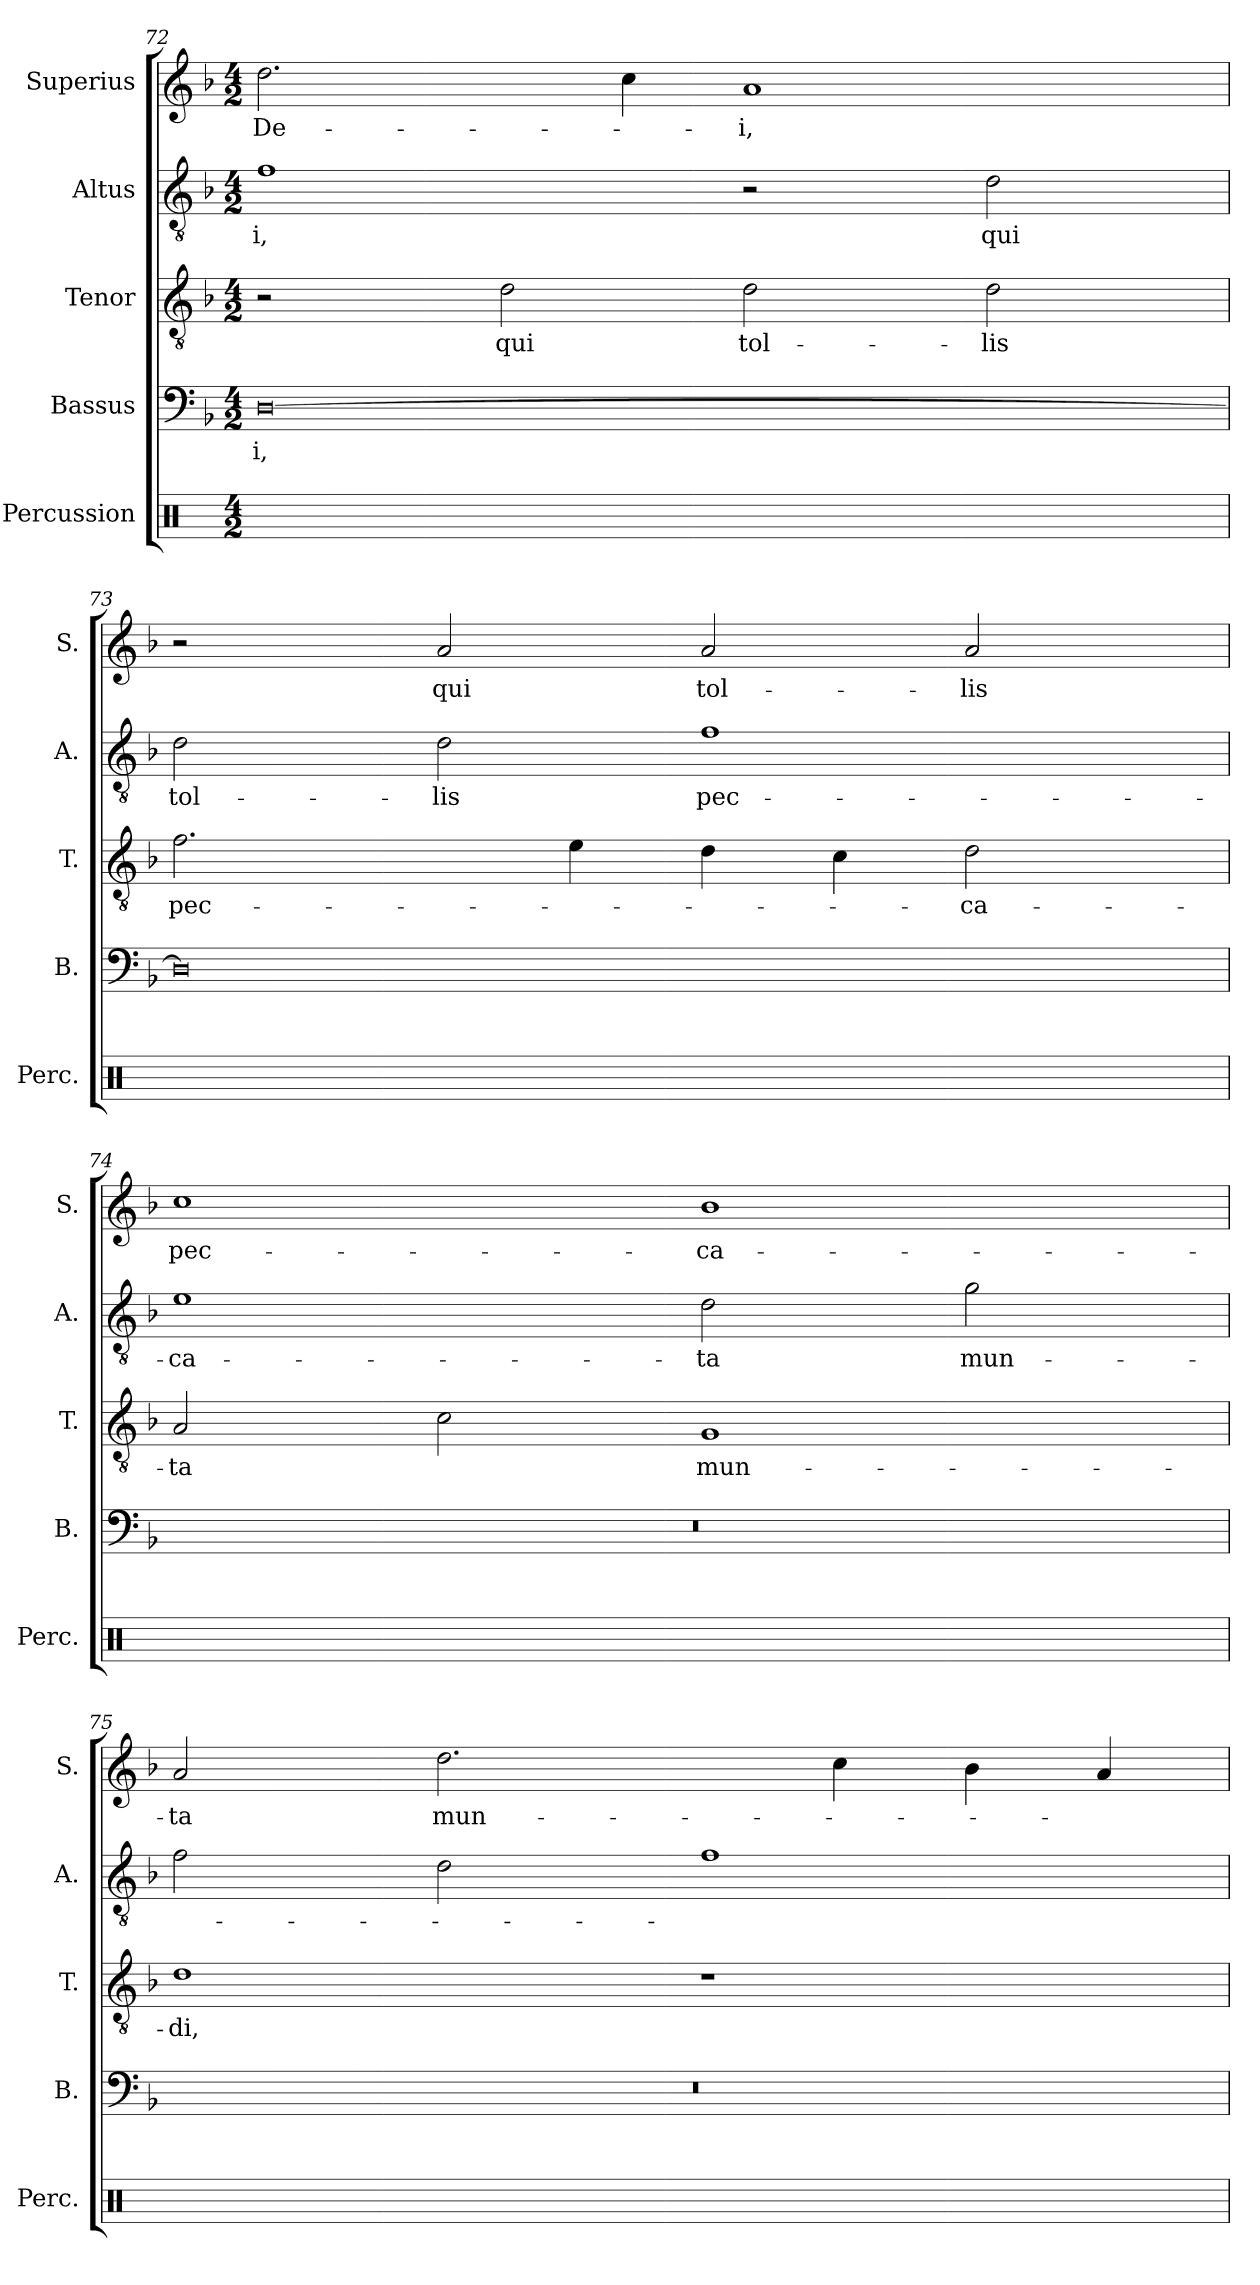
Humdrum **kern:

**kern	**kern	**text	**kern	**text	**kern	**text	**kern	**text
*part5	*part4	*part4	*part3	*part3	*part2	*part2	*part1	*part1
*staff5	*staff4	*staff4	*staff3	*staff3	*staff2	*staff2	*staff1	*staff1
*I"Percussion	*I"Bassus	*	*I"Tenor	*	*I"Altus	*	*I"Superius	*
*I'Perc.	*I'B.	*	*I'T.	*	*I'A.	*	*I'S.	*
*clefX	*clefF4	*	*clefGv2	*	*clefGv2	*	*clefG2	*
*	*	*	*ITrd7c12	*	*ITrd7c12	*	*	*
*k[]	*k[b-]	*	*k[b-]	*	*k[b-]	*	*k[b-]	*
*C:	*F:	*	*F:	*	*F:	*	*F:	*
*M4/2	*M4/2	*	*M4/2	*	*M4/2	*	*M4/2	*
=72	=72	=72	=72	=72	=72	=72	=72	=72
!	!	!LO:LY:b:color=#000000	!	!	!	!	!	!
!	!	!	!	!	!	!LO:LY:b:color=#000000	!	!
!	!	!	!	!	!	!	!	!LO:LY:b:color=#000000
16Rei/LLyy	[>0Di	-i,	2r	.	1Fi	-i,	2.ddi\	De-
16Rei/yy	.	.	.	.	.	.	.	.
16Rei/yy	.	.	.	.	.	.	.	.
16Rei/JJyy	.	.	.	.	.	.	.	.
16Rei/LLyy	.	.	.	.	.	.	.	.
16Rei/yy	.	.	.	.	.	.	.	.
16Rei/yy	.	.	.	.	.	.	.	.
16Rei/JJyy	.	.	.	.	.	.	.	.
!	!	!	!	!LO:LY:b:color=#000000	!	!	!	!
16Rei/LLyy	.	.	2Di\	qui	.	.	.	.
16Rei/yy	.	.	.	.	.	.	.	.
16Rei/yy	.	.	.	.	.	.	.	.
16Rei/JJyy	.	.	.	.	.	.	.	.
16Rei/LLyy	.	.	.	.	.	.	4cci\	.
16Rei/yy	.	.	.	.	.	.	.	.
16Rei/yy	.	.	.	.	.	.	.	.
16Rei/JJyy	.	.	.	.	.	.	.	.
!	!	!	!	!LO:LY:b:color=#000000	!	!	!	!
!	!	!	!	!	!	!	!	!LO:LY:b:color=#000000
16Rei/LLyy	.	.	2Di\	tol-	2r	.	1ai	-i,
16Rei/yy	.	.	.	.	.	.	.	.
16Rei/yy	.	.	.	.	.	.	.	.
16Rei/JJyy	.	.	.	.	.	.	.	.
16Rei/LLyy	.	.	.	.	.	.	.	.
16Rei/yy	.	.	.	.	.	.	.	.
16Rei/yy	.	.	.	.	.	.	.	.
16Rei/JJyy	.	.	.	.	.	.	.	.
!	!	!	!	!LO:LY:b:color=#000000	!	!	!	!
!	!	!	!	!	!	!LO:LY:b:color=#000000	!	!
16Rei/LLyy	.	.	2Di\	-lis	2Di\	qui	.	.
16Rei/yy	.	.	.	.	.	.	.	.
16Rei/yy	.	.	.	.	.	.	.	.
16Rei/JJyy	.	.	.	.	.	.	.	.
16Rei/LLyy	.	.	.	.	.	.	.	.
16Rei/yy	.	.	.	.	.	.	.	.
16Rei/yy	.	.	.	.	.	.	.	.
16Rei/JJyy	.	.	.	.	.	.	.	.
=73	=73	=73	=73	=73	=73	=73	=73	=73
!	!	!	!	!LO:LY:b:color=#000000	!	!	!	!
!	!	!	!	!	!	!LO:LY:b:color=#000000	!	!
16Rei/LLyy	0Di]	.	2.Fi\	pec-	2Di\	tol-	2r	.
16Rei/yy	.	.	.	.	.	.	.	.
16Rei/yy	.	.	.	.	.	.	.	.
16Rei/JJyy	.	.	.	.	.	.	.	.
16Rei/LLyy	.	.	.	.	.	.	.	.
16Rei/yy	.	.	.	.	.	.	.	.
16Rei/yy	.	.	.	.	.	.	.	.
16Rei/JJyy	.	.	.	.	.	.	.	.
!	!	!	!	!	!	!LO:LY:b:color=#000000	!	!
!	!	!	!	!	!	!	!	!LO:LY:b:color=#000000
16Rei/LLyy	.	.	.	.	2Di\	-lis	2ai/	qui
16Rei/yy	.	.	.	.	.	.	.	.
16Rei/yy	.	.	.	.	.	.	.	.
16Rei/JJyy	.	.	.	.	.	.	.	.
16Rei/LLyy	.	.	4Ei\	.	.	.	.	.
16Rei/yy	.	.	.	.	.	.	.	.
16Rei/yy	.	.	.	.	.	.	.	.
16Rei/JJyy	.	.	.	.	.	.	.	.
!	!	!	!	!	!	!LO:LY:b:color=#000000	!	!
!	!	!	!	!	!	!	!	!LO:LY:b:color=#000000
16Rei/LLyy	.	.	4Di\	.	1Fi	pec-	2ai/	tol-
16Rei/yy	.	.	.	.	.	.	.	.
16Rei/yy	.	.	.	.	.	.	.	.
16Rei/JJyy	.	.	.	.	.	.	.	.
16Rei/LLyy	.	.	4Ci\	.	.	.	.	.
16Rei/yy	.	.	.	.	.	.	.	.
16Rei/yy	.	.	.	.	.	.	.	.
16Rei/JJyy	.	.	.	.	.	.	.	.
!	!	!	!	!LO:LY:b:color=#000000	!	!	!	!
!	!	!	!	!	!	!	!	!LO:LY:b:color=#000000
16Rei/LLyy	.	.	2Di\	-ca-	.	.	2ai/	-lis
16Rei/yy	.	.	.	.	.	.	.	.
16Rei/yy	.	.	.	.	.	.	.	.
16Rei/JJyy	.	.	.	.	.	.	.	.
16Rei/LLyy	.	.	.	.	.	.	.	.
16Rei/yy	.	.	.	.	.	.	.	.
16Rei/yy	.	.	.	.	.	.	.	.
16Rei/JJyy	.	.	.	.	.	.	.	.
!!LO:PB:g=z
=74	=74	=74	=74	=74	=74	=74	=74	=74
!	!LO:N:vis=1	!	!	!	!	!	!	!
!	!	!	!	!LO:LY:b:color=#000000	!	!	!	!
!	!	!	!	!	!	!LO:LY:b:color=#000000	!	!
!	!	!	!	!	!	!	!	!LO:LY:b:color=#000000
16Rei/LLyy	0r	.	2AAi/	-ta	1Ei	-ca-	1cci	pec-
16Rei/yy	.	.	.	.	.	.	.	.
16Rei/yy	.	.	.	.	.	.	.	.
16Rei/JJyy	.	.	.	.	.	.	.	.
16Rei/LLyy	.	.	.	.	.	.	.	.
16Rei/yy	.	.	.	.	.	.	.	.
16Rei/yy	.	.	.	.	.	.	.	.
16Rei/JJyy	.	.	.	.	.	.	.	.
16Rei/LLyy	.	.	2Ci\	.	.	.	.	.
16Rei/yy	.	.	.	.	.	.	.	.
16Rei/yy	.	.	.	.	.	.	.	.
16Rei/JJyy	.	.	.	.	.	.	.	.
16Rei/LLyy	.	.	.	.	.	.	.	.
16Rei/yy	.	.	.	.	.	.	.	.
16Rei/yy	.	.	.	.	.	.	.	.
16Rei/JJyy	.	.	.	.	.	.	.	.
!	!	!	!	!LO:LY:b:color=#000000	!	!	!	!
!	!	!	!	!	!	!LO:LY:b:color=#000000	!	!
!	!	!	!	!	!	!	!	!LO:LY:b:color=#000000
16Rei/LLyy	.	.	1GGi	mun-	2Di\	-ta	1b-i	-ca-
16Rei/yy	.	.	.	.	.	.	.	.
16Rei/yy	.	.	.	.	.	.	.	.
16Rei/JJyy	.	.	.	.	.	.	.	.
16Rei/LLyy	.	.	.	.	.	.	.	.
16Rei/yy	.	.	.	.	.	.	.	.
16Rei/yy	.	.	.	.	.	.	.	.
16Rei/JJyy	.	.	.	.	.	.	.	.
!	!	!	!	!	!	!LO:LY:b:color=#000000	!	!
16Rei/LLyy	.	.	.	.	2Gi\	mun-	.	.
16Rei/yy	.	.	.	.	.	.	.	.
16Rei/yy	.	.	.	.	.	.	.	.
16Rei/JJyy	.	.	.	.	.	.	.	.
16Rei/LLyy	.	.	.	.	.	.	.	.
16Rei/yy	.	.	.	.	.	.	.	.
16Rei/yy	.	.	.	.	.	.	.	.
16Rei/JJyy	.	.	.	.	.	.	.	.
=75	=75	=75	=75	=75	=75	=75	=75	=75
!	!LO:N:vis=1	!	!	!	!	!	!	!
!	!	!	!	!LO:LY:b:color=#000000	!	!	!	!
!	!	!	!	!	!	!	!	!LO:LY:b:color=#000000
16Rei/LLyy	0r	.	1Di	-di,	2Fi\	.	2ai/	-ta
16Rei/yy	.	.	.	.	.	.	.	.
16Rei/yy	.	.	.	.	.	.	.	.
16Rei/JJyy	.	.	.	.	.	.	.	.
16Rei/LLyy	.	.	.	.	.	.	.	.
16Rei/yy	.	.	.	.	.	.	.	.
16Rei/yy	.	.	.	.	.	.	.	.
16Rei/JJyy	.	.	.	.	.	.	.	.
!	!	!	!	!	!	!	!	!LO:LY:b:color=#000000
16Rei/LLyy	.	.	.	.	2Di\	.	2.ddi\	mun-
16Rei/yy	.	.	.	.	.	.	.	.
16Rei/yy	.	.	.	.	.	.	.	.
16Rei/JJyy	.	.	.	.	.	.	.	.
16Rei/LLyy	.	.	.	.	.	.	.	.
16Rei/yy	.	.	.	.	.	.	.	.
16Rei/yy	.	.	.	.	.	.	.	.
16Rei/JJyy	.	.	.	.	.	.	.	.
16Rei/LLyy	.	.	1r	.	1Fi	.	.	.
16Rei/yy	.	.	.	.	.	.	.	.
16Rei/yy	.	.	.	.	.	.	.	.
16Rei/JJyy	.	.	.	.	.	.	.	.
16Rei/LLyy	.	.	.	.	.	.	4cci\	.
16Rei/yy	.	.	.	.	.	.	.	.
16Rei/yy	.	.	.	.	.	.	.	.
16Rei/JJyy	.	.	.	.	.	.	.	.
16Rei/LLyy	.	.	.	.	.	.	4b-i\	.
16Rei/yy	.	.	.	.	.	.	.	.
16Rei/yy	.	.	.	.	.	.	.	.
16Rei/JJyy	.	.	.	.	.	.	.	.
16Rei/LLyy	.	.	.	.	.	.	4ai/	.
16Rei/yy	.	.	.	.	.	.	.	.
16Rei/yy	.	.	.	.	.	.	.	.
16Rei/JJyy	.	.	.	.	.	.	.	.
=	=	=	=	=	=	=	=	=
*-	*-	*-	*-	*-	*-	*-	*-	*-
